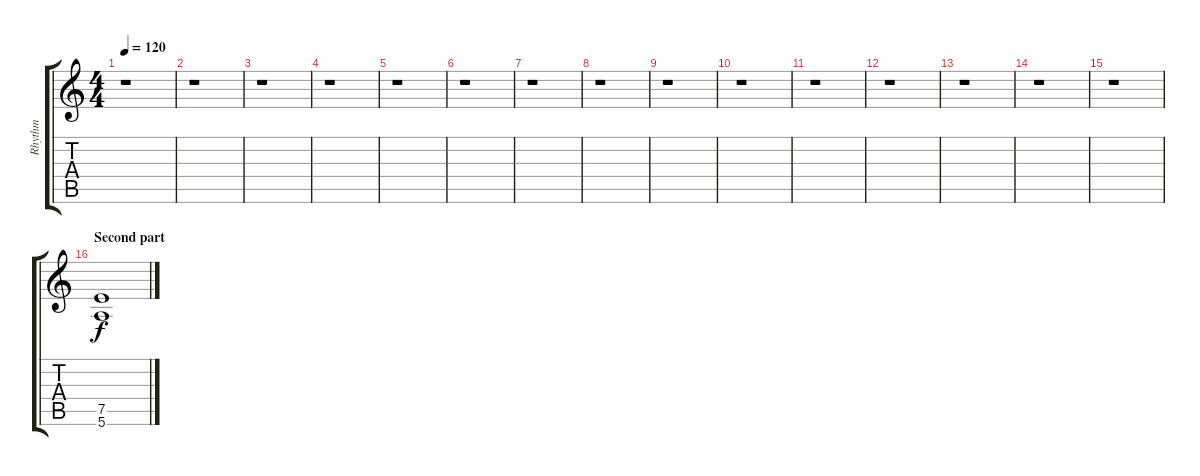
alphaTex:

\track ("Rhythm" "Rhythm") {instrument overdrivenguitar}
\staff {score tabs}
\tuning (E4 B3 G3 D3 A2 E2) {hide}
\ts (4 4)
\tempo 120
\clef g2
\ks c
r.1{dy f} |
r.1 |
r.1 |
r.1 |
r.1 |
r.1 |
r.1 |
r.1 |
r.1 |
r.1 |
r.1 |
r.1 |
r.1 |
r.1 |
r.1 |
\section ("" "Second part")
(7.5 5.6).1
